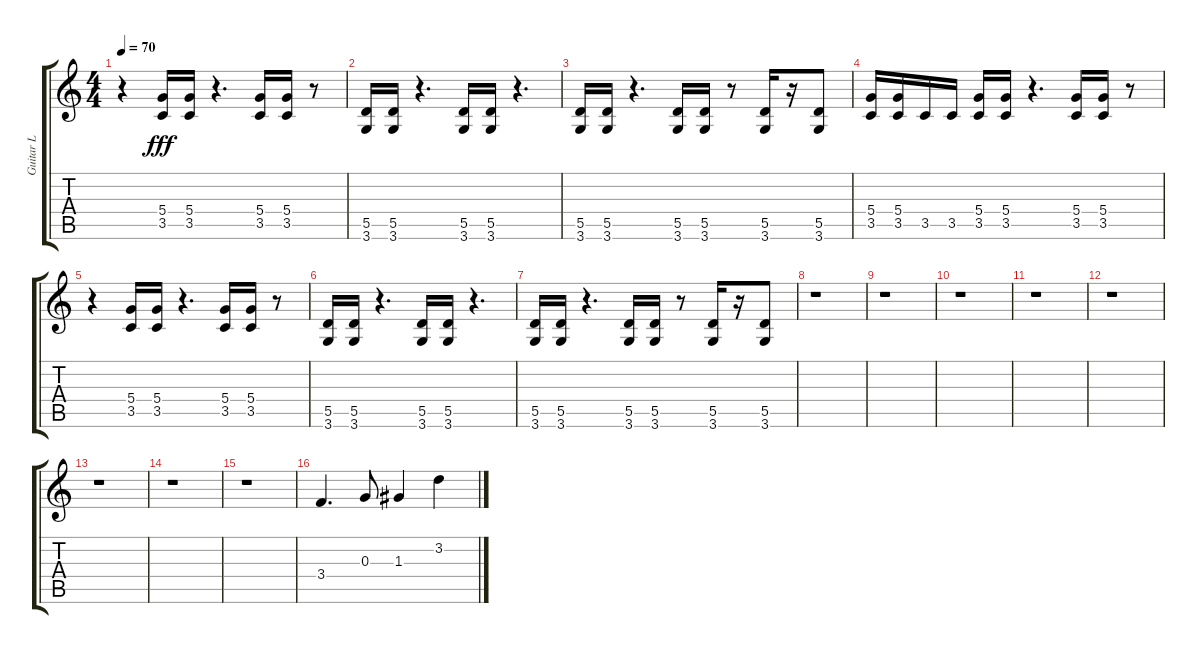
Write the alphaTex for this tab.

\track ("Guitar L" "Guitar L") {instrument distortionguitar}
\staff {score tabs}
\tuning (E4 B3 G3 D3 A2 E2) {hide}
\ts (4 4)
\tempo 70
\clef g2
\ks c
r.4{dy fff} (5.4 3.5).16 (5.4 3.5).16 r.4{d} (5.4 3.5).16 (5.4 3.5).16 r.8 |
(5.5 3.6).16 (5.5 3.6).16 r.4{d} (5.5 3.6).16 (5.5 3.6).16 r.4{d} |
(5.5 3.6).16 (5.5 3.6).16 r.4{d} (5.5 3.6).16 (5.5 3.6).16 r.8 (5.5 3.6).16 r.16 (5.5 3.6).8 |
(5.4 3.5).16 (5.4 3.5).16 3.5.16 3.5.16 (5.4 3.5).16 (5.4 3.5).16 r.4{d} (5.4 3.5).16 (5.4 3.5).16 r.8 |
r.4 (5.4 3.5).16 (5.4 3.5).16 r.4{d} (5.4 3.5).16 (5.4 3.5).16 r.8 |
(5.5 3.6).16 (5.5 3.6).16 r.4{d} (5.5 3.6).16 (5.5 3.6).16 r.4{d} |
(5.5 3.6).16 (5.5 3.6).16 r.4{d} (5.5 3.6).16 (5.5 3.6).16 r.8 (5.5 3.6).16 r.16 (5.5 3.6).8 |
r.1 |
r.1 |
r.1 |
r.1 |
r.1 |
r.1 |
r.1 |
r.1 |
3.4.4{d volume 12} 0.3.8 1.3.4 3.2.4
